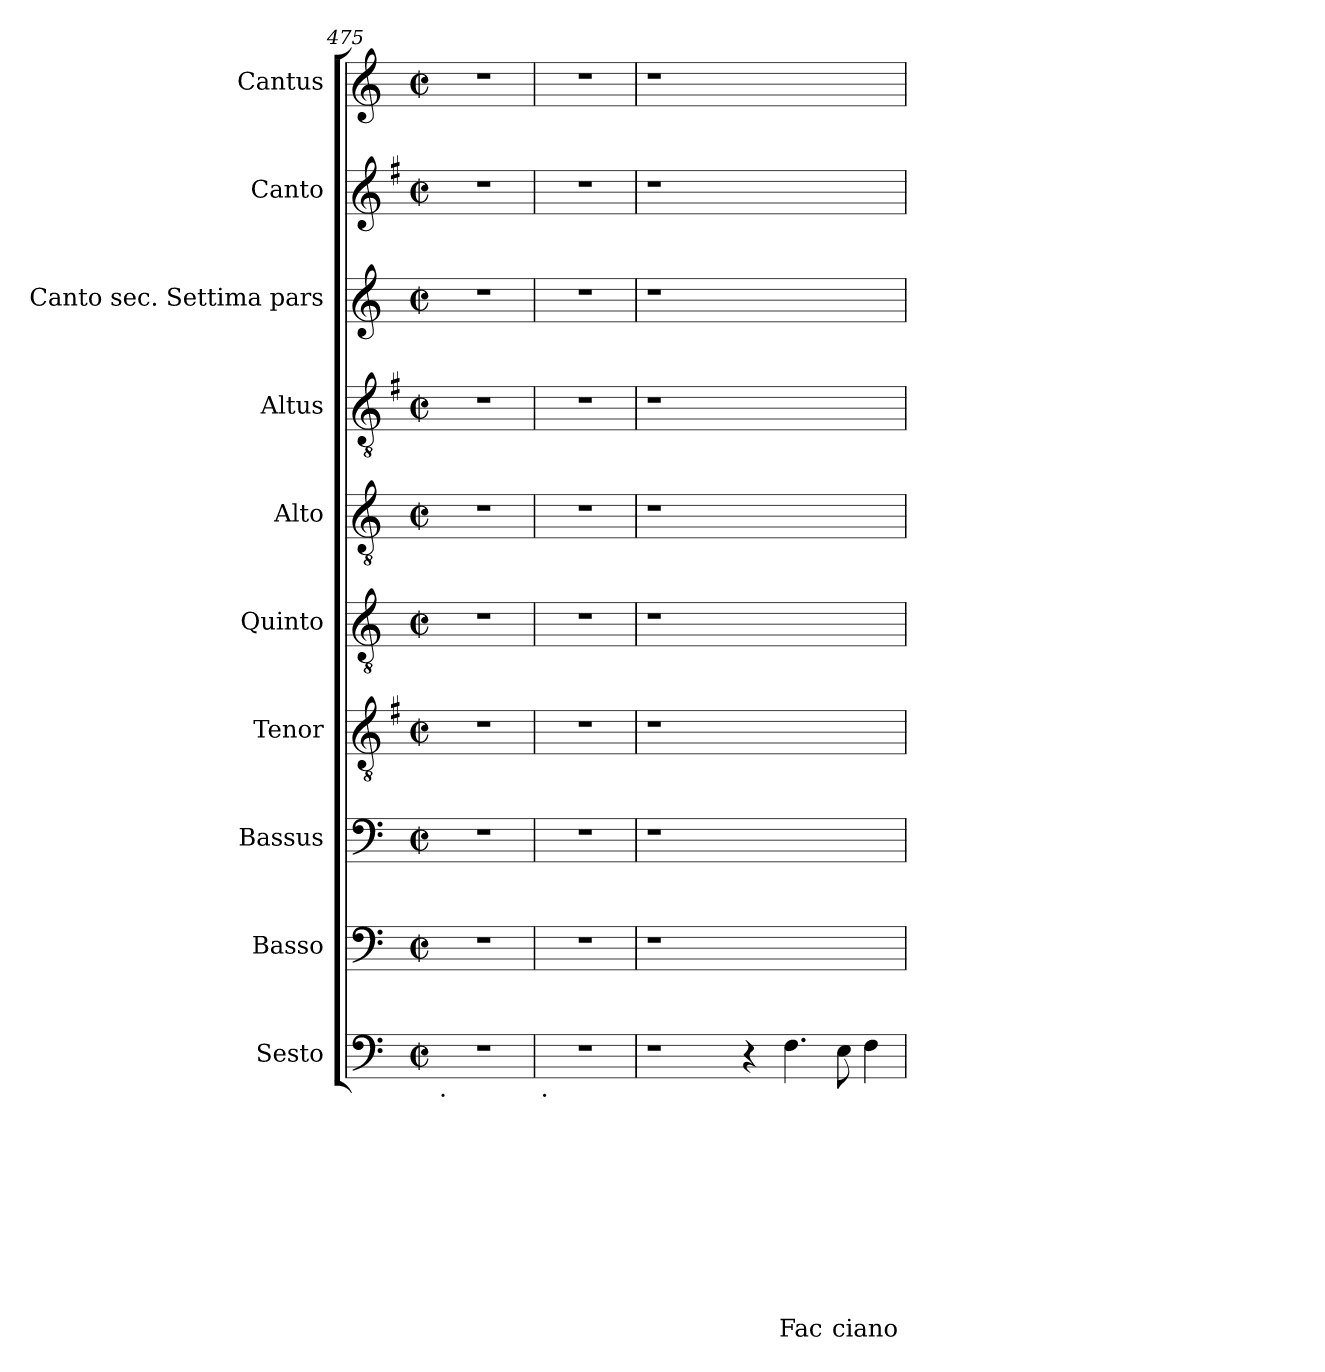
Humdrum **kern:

**kern	**text	**text	**text	**text	**text	**text	**text	**text	**text	**text	**kern	**kern	**kern	**kern	**kern	**kern	**kern	**kern	**kern
*part10	*part10	*part10	*part10	*part10	*part10	*part10	*part10	*part10	*part10	*part10	*part9	*part8	*part7	*part6	*part5	*part4	*part3	*part2	*part1
*staff10	*staff10	*staff10	*staff10	*staff10	*staff10	*staff10	*staff10	*staff10	*staff10	*staff10	*staff9	*staff8	*staff7	*staff6	*staff5	*staff4	*staff3	*staff2	*staff1
*I"Sesto	*	*	*	*	*	*	*	*	*	*	*I"Basso	*I"Bassus	*I"Tenor	*I"Quinto	*I"Alto	*I"Altus	*I"Canto sec. Settima pars	*I"Canto	*I"Cantus
*I'Sesto	*	*	*	*	*	*	*	*	*	*	*I'Basso	*I'Bassus	*I'Tenor	*I'Quinto	*I'Alto	*I'Altus	*I'Canto sec. Settima pars	*I'Canto	*I'Cantus
*clefF4	*	*	*	*	*	*	*	*	*	*	*clefF4	*clefF4	*clefGv2	*clefGv2	*clefGv2	*clefGv2	*clefG2	*clefG2	*clefG2
*k[]	*	*	*	*	*	*	*	*	*	*	*k[]	*k[]	*k[f#]	*k[]	*k[]	*k[f#]	*k[]	*k[f#]	*k[]
*C:	*	*	*	*	*	*	*	*	*	*	*C:	*C:	*G:	*C:	*C:	*G:	*C:	*G:	*C:
*M2/2	*	*	*	*	*	*	*	*	*	*	*M2/2	*M2/2	*M2/2	*M2/2	*M2/2	*M2/2	*M2/2	*M2/2	*M2/2
*met(c|)	*	*	*	*	*	*	*	*	*	*	*met(c|)	*met(c|)	*met(c|)	*met(c|)	*met(c|)	*met(c|)	*met(c|)	*met(c|)	*met(c|)
=475	=475	=475	=475	=475	=475	=475	=475	=475	=475	=475	=475	=475	=475	=475	=475	=475	=475	=475	=475
!LO:TX:b:t=.	!	!	!	!	!	!	!	!	!	!	!	!	!	!	!	!	!	!	!
1r	.	.	.	.	.	.	.	.	.	.	1r	1r	1r	1r	1r	1r	1r	1r	1r
=476	=476	=476	=476	=476	=476	=476	=476	=476	=476	=476	=476	=476	=476	=476	=476	=476	=476	=476	=476
!LO:TX:b:t=.	!	!	!	!	!	!	!	!	!	!	!	!	!	!	!	!	!	!	!
1r	.	.	.	.	.	.	.	.	.	.	1r	1r	1r	1r	1r	1r	1r	1r	1r
=477	=477	=477	=477	=477	=477	=477	=477	=477	=477	=477	=477	=477	=477	=477	=477	=477	=477	=477	=477
1r	.	.	.	.	.	.	.	.	.	.	1r	1r	1r	1r	1r	1r	1r	1r	1r
4r	.	.	.	.	.	.	.	.	.	.	1ryy	1ryy	1ryy	1ryy	1ryy	1ryy	1ryy	1ryy	1ryy
!	!	!	!	!	!	!	!	!	!	!LO:LY:b	!	!	!	!	!	!	!	!	!
4.F\	.	.	.	.	.	.	.	.	.	Fac	.	.	.	.	.	.	.	.	.
!	!	!	!	!	!	!	!	!	!	!LO:LY:b	!	!	!	!	!	!	!	!	!
8E\	.	.	.	.	.	.	.	.	.	ciano	.	.	.	.	.	.	.	.	.
4F\	.	.	.	.	.	.	.	.	.	.	.	.	.	.	.	.	.	.	.
=	=	=	=	=	=	=	=	=	=	=	=	=	=	=	=	=	=	=	=
*-	*-	*-	*-	*-	*-	*-	*-	*-	*-	*-	*-	*-	*-	*-	*-	*-	*-	*-	*-
